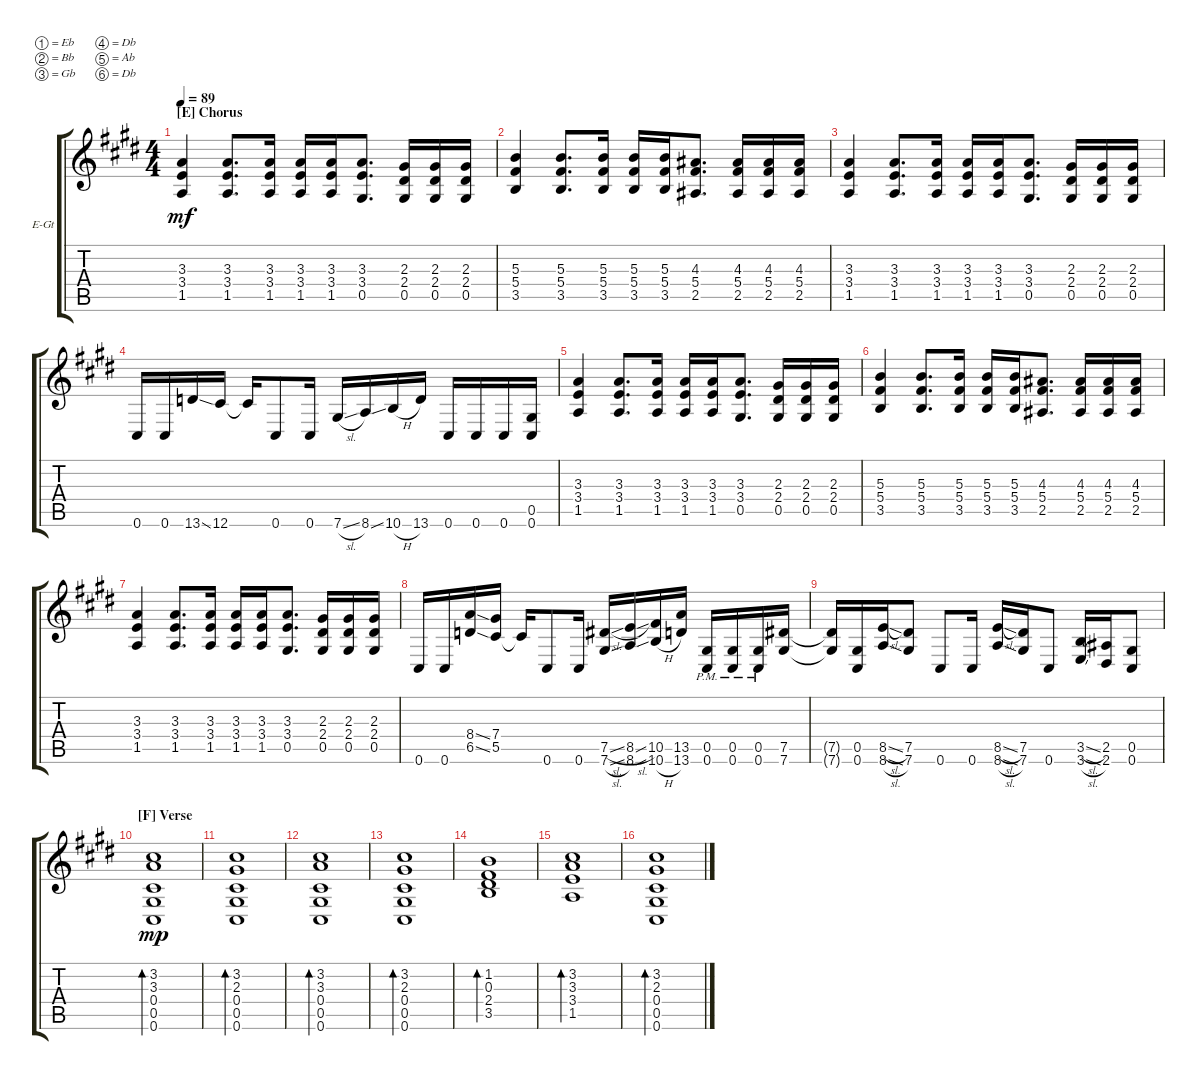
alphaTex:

\defaultSystemsLayout 4
\bracketExtendMode groupsimilarinstruments
\firstSystemTrackNameOrientation horizontal
\otherSystemsTrackNameOrientation horizontal
\track ("Myles" "E-Gt") {instrument distortionguitar}
\staff {score tabs}
\tuning (Eb4 Bb3 Gb3 Db3 Ab2 Db2)
\ts (4 4)
\section ("E" "Chorus")
\tempo 89
\clef g2
\ks c#minor
(1.5 3.4 3.3).4{dy mf} (1.5 3.4 3.3).8{d} (1.5 3.4 3.3).16 (1.5 3.4 3.3).16 (1.5 3.4 3.3).16 (0.5 3.4 3.3).8{d} (0.5 2.4 2.3).16 (0.5 2.4 2.3).16 (0.5 2.4 2.3).16 |
(3.5 5.4 5.3).4 (3.5 5.4 5.3).8{d} (3.5 5.4 5.3).16 (3.5 5.4 5.3).16 (3.5 5.4 5.3).16 (2.5 5.4 4.3).8{d} (2.5 5.4 4.3).16 (2.5 5.4 4.3).16 (2.5 5.4 4.3).16 |
(1.5 3.4 3.3).4 (1.5 3.4 3.3).8{d} (1.5 3.4 3.3).16 (1.5 3.4 3.3).16 (1.5 3.4 3.3).16 (0.5 3.4 3.3).8{d} (0.5 2.4 2.3).16 (0.5 2.4 2.3).16 (0.5 2.4 2.3).16 |
0.6.16 0.6.16 13.6{ss}.16 12.6.16 12.6{t}.16 0.6.8 0.6.16 7.6{sl}.16 8.6{ss}.16 10.6{h}.16 13.6.16 0.6.16 0.6.16 0.6.16 (0.6 0.5).16 |
(1.5 3.4 3.3).4 (1.5 3.4 3.3).8{d} (1.5 3.4 3.3).16 (1.5 3.4 3.3).16 (1.5 3.4 3.3).16 (0.5 3.4 3.3).8{d} (0.5 2.4 2.3).16 (0.5 2.4 2.3).16 (0.5 2.4 2.3).16 |
(3.5 5.4 5.3).4 (3.5 5.4 5.3).8{d} (3.5 5.4 5.3).16 (3.5 5.4 5.3).16 (3.5 5.4 5.3).16 (2.5 5.4 4.3).8{d} (2.5 5.4 4.3).16 (2.5 5.4 4.3).16 (2.5 5.4 4.3).16 |
(1.5 3.4 3.3).4 (1.5 3.4 3.3).8{d} (1.5 3.4 3.3).16 (1.5 3.4 3.3).16 (1.5 3.4 3.3).16 (0.5 3.4 3.3).8{d} (0.5 2.4 2.3).16 (0.5 2.4 2.3).16 (0.5 2.4 2.3).16 |
0.6.16 0.6.16 (6.5{ss} 8.4{ss}).16 (5.5 7.4).16 5.5{t}.16 0.6.8 0.6.16 (7.6{sl} 7.5{sl}).16 (8.6{ss} 8.5{sl}).16 (10.6{h} 10.5).16 (13.6 13.5).16 (0.6{pm} 0.5{pm}).16 (0.5{pm} 0.6{pm}).16 (0.6{pm} 0.5).16 (7.6 7.5).16 |
(7.5{t} 7.6{t}).16 (0.6 0.5).16 (8.6{sl} 8.5{sl}).16 (7.6 7.5).8 0.6.8 0.6.16 (8.6{sl} 8.5{sl}).16 (7.6 7.5).16 0.6.8 (3.6{sl} 3.5{sl}).16 (2.6 2.5).16 (0.6 0.5).8 |
\section ("F" "Verse")
(0.5 0.6 3.3 3.2 0.4).1{bd 144 dy mp} |
(0.5 2.3 0.4 3.2 0.6).1{bd 132} |
(0.5 0.4 3.3 0.6 3.2).1{bd 104} |
(0.5 0.4 2.3 0.6 3.2).1{bd 132} |
(2.4 0.3 3.5 1.2).1{bd 129} |
(1.5 3.4 3.3 3.2).1{bd 126} |
(0.5 0.4 2.3 0.6 3.2).1{bd 30}
